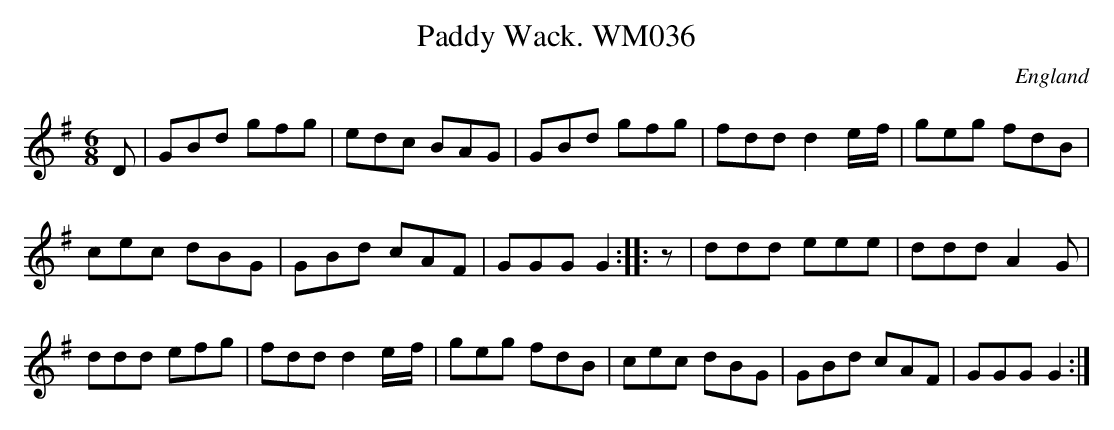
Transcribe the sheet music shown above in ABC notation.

X:1
T:Paddy Wack. WM036
M:6/8
L:1/8
O:England
K:G
D|GBd gfg|edc BAG|GBd gfg|fddd2e/-f/|geg fdB|!cec dBG|GBd cAF|GGGG2:|
|:z|ddd eee|dddA2G|!ddd efg|fddd2e/-f/|geg fdB|cec dBG|GBd cAF|GGG G2:|]
